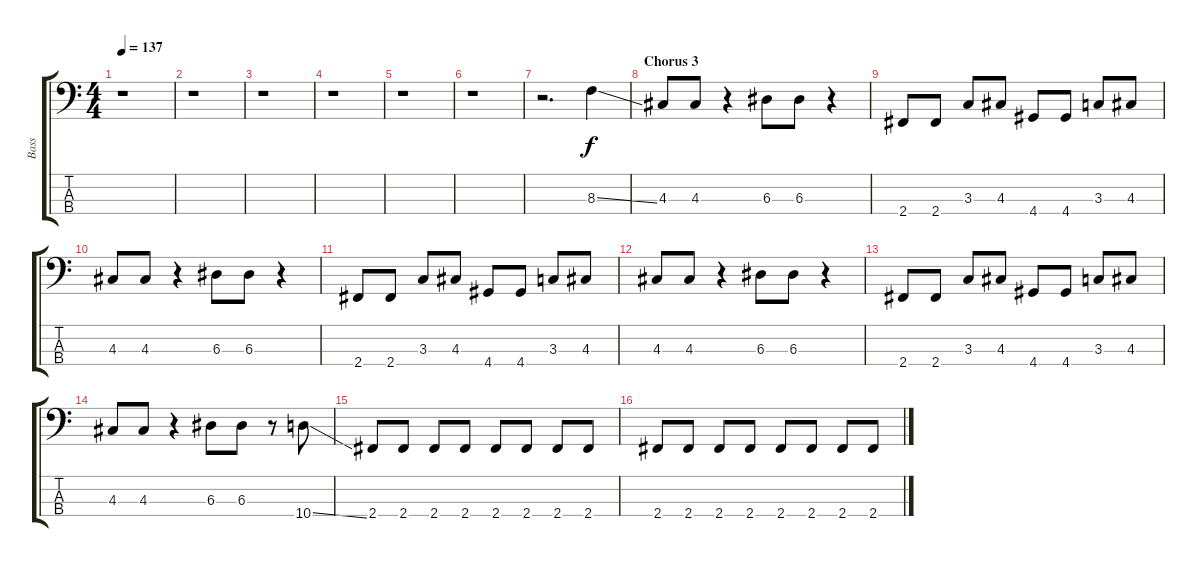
\track ("Bass" "Bass") {instrument electricbasspick}
\staff {score tabs}
\tuning (G2 D2 A1 E1) {hide}
\ts (4 4)
\tempo 137
\clef f4
\ks c
r.1{dy f} |
r.1 |
r.1 |
r.1 |
r.1 |
r.1 |
r.2{d} 8.3{ss}.4 |
\section ("" "Chorus 3")
4.3.8 4.3.8 r.4 6.3.8 6.3.8 r.4 |
2.4.8 2.4.8 3.3.8 4.3.8 4.4.8 4.4.8 3.3.8 4.3.8 |
4.3.8 4.3.8 r.4 6.3.8 6.3.8 r.4 |
2.4.8 2.4.8 3.3.8 4.3.8 4.4.8 4.4.8 3.3.8 4.3.8 |
4.3.8 4.3.8 r.4 6.3.8 6.3.8 r.4 |
2.4.8 2.4.8 3.3.8 4.3.8 4.4.8 4.4.8 3.3.8 4.3.8 |
4.3.8 4.3.8 r.4 6.3.8 6.3.8 r.8 10.4{ss}.8 |
2.4.8 2.4.8 2.4.8 2.4.8 2.4.8 2.4.8 2.4.8 2.4.8 |
2.4.8 2.4.8 2.4.8 2.4.8 2.4.8 2.4.8 2.4.8 2.4.8
